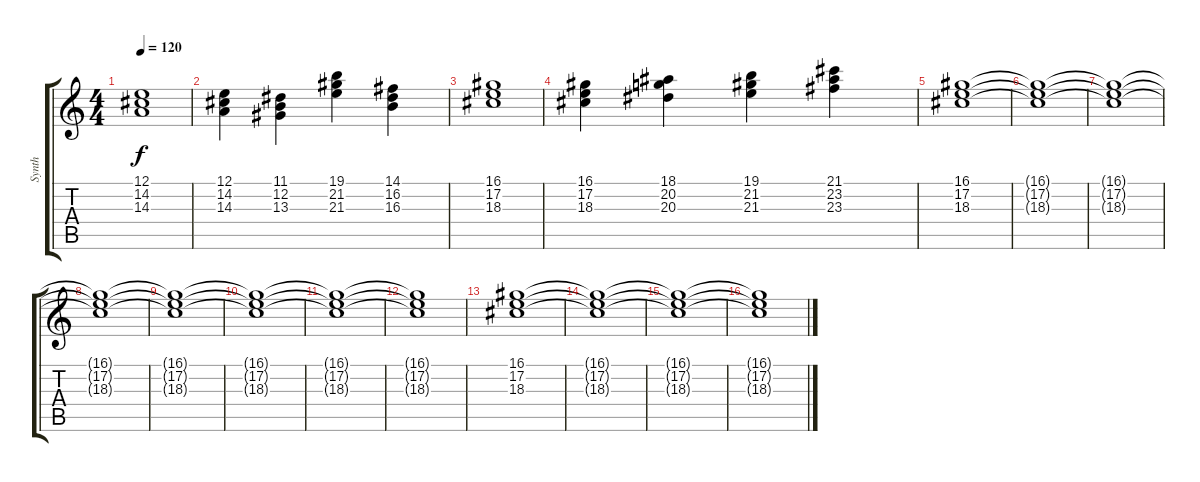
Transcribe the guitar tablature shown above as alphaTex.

\track ("Synth" "Synth") {instrument stringensemble1}
\staff {score tabs}
\tuning (E4 B3 G3 D3 A2 E2) {hide}
\ts (4 4)
\tempo 120
\clef g2
\ks c
(12.1 14.2 14.3).1{dy f} |
(12.1 14.2 14.3).4 (11.1 12.2 13.3).4 (19.1 21.2 21.3).4 (14.1 16.2 16.3).4 |
(16.1 17.2 18.3).1 |
(16.1 17.2 18.3).4 (18.1 20.2 20.3).4 (19.1 21.2 21.3).4 (21.1 23.2 23.3).4 |
(16.1 17.2 18.3).1 |
(16.1{t} 17.2{t} 18.3{t}).1 |
(16.1{t} 17.2{t} 18.3{t}).1 |
(16.1{t} 17.2{t} 18.3{t}).1 |
(16.1{t} 17.2{t} 18.3{t}).1 |
(16.1{t} 17.2{t} 18.3{t}).1 |
(16.1{t} 17.2{t} 18.3{t}).1 |
(16.1{t} 17.2{t} 18.3{t}).1 |
(16.1 17.2 18.3).1 |
(16.1{t} 17.2{t} 18.3{t}).1 |
(16.1{t} 17.2{t} 18.3{t}).1 |
(16.1{t} 17.2{t} 18.3{t}).1
